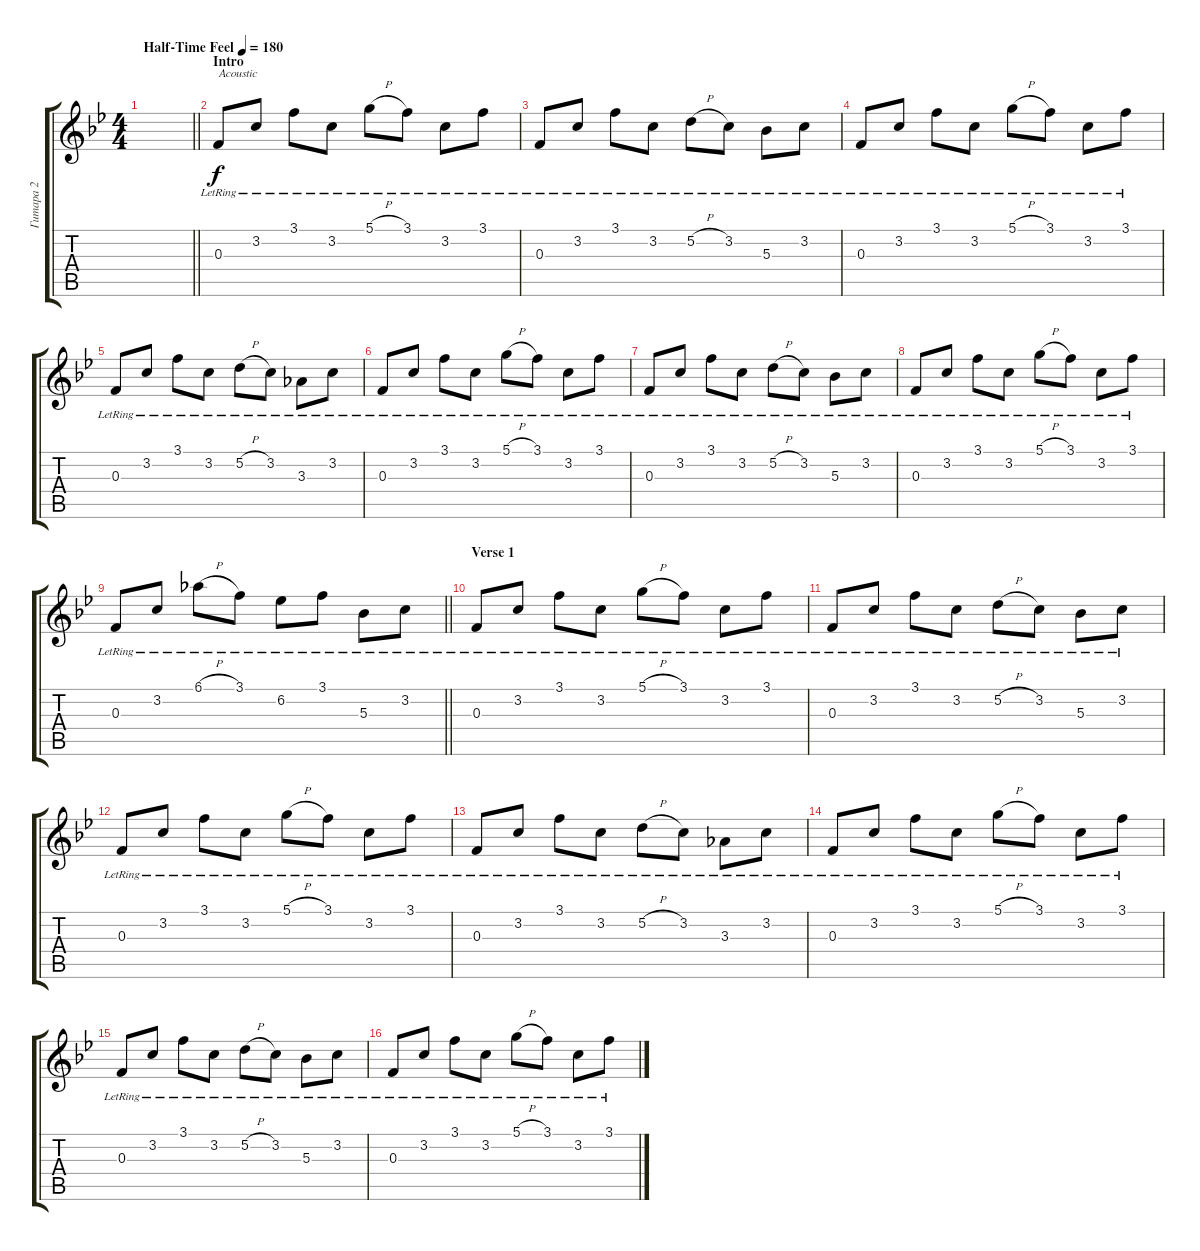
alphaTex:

\track ("Гитара 2" "Гитара 2") {instrument distortionguitar}
\staff {score tabs}
\tuning (D4 A3 F3 C3 G2 D2) {hide}
\ts (4 4)
\tempo (180 "Half-Time Feel")
\clef g2
\barLineRight lightlight
\ks gminor
|
\section ("" "Intro")
0.3{lr}.8{txt "Acoustic" volume 12 instrument acousticguitarsteel} 3.2{lr}.8 3.1{lr}.8 3.2{lr}.8 5.1{h lr}.8 3.1{lr}.8 3.2{lr}.8 3.1{lr}.8 |
0.3{lr}.8 3.2{lr}.8 3.1{lr}.8 3.2{lr}.8 5.2{h lr}.8 3.2{lr}.8 5.3{lr}.8 3.2{lr}.8 |
0.3{lr}.8 3.2{lr}.8 3.1{lr}.8 3.2{lr}.8 5.1{h lr}.8 3.1{lr}.8 3.2{lr}.8 3.1{lr}.8 |
0.3{lr}.8 3.2{lr}.8 3.1{lr}.8 3.2{lr}.8 5.2{h lr}.8 3.2{lr}.8 3.3{lr}.8 3.2{lr}.8 |
0.3{lr}.8 3.2{lr}.8 3.1{lr}.8 3.2{lr}.8 5.1{h lr}.8 3.1{lr}.8 3.2{lr}.8 3.1{lr}.8 |
0.3{lr}.8 3.2{lr}.8 3.1{lr}.8 3.2{lr}.8 5.2{h lr}.8 3.2{lr}.8 5.3{lr}.8 3.2{lr}.8 |
0.3{lr}.8 3.2{lr}.8 3.1{lr}.8 3.2{lr}.8 5.1{h lr}.8 3.1{lr}.8 3.2{lr}.8 3.1{lr}.8 |
\barLineRight lightlight
0.3{lr}.8 3.2{lr}.8 6.1{h lr}.8 3.1{lr}.8 6.2{lr}.8 3.1{lr}.8 5.3{lr}.8 3.2{lr}.8 |
\section ("" "Verse 1")
0.3{lr}.8 3.2{lr}.8 3.1{lr}.8 3.2{lr}.8 5.1{h lr}.8 3.1{lr}.8 3.2{lr}.8 3.1{lr}.8 |
0.3{lr}.8 3.2{lr}.8 3.1{lr}.8 3.2{lr}.8 5.2{h lr}.8 3.2{lr}.8 5.3{lr}.8 3.2{lr}.8 |
0.3{lr}.8 3.2{lr}.8 3.1{lr}.8 3.2{lr}.8 5.1{h lr}.8 3.1{lr}.8 3.2{lr}.8 3.1{lr}.8 |
0.3{lr}.8 3.2{lr}.8 3.1{lr}.8 3.2{lr}.8 5.2{h lr}.8 3.2{lr}.8 3.3{lr}.8 3.2{lr}.8 |
0.3{lr}.8 3.2{lr}.8 3.1{lr}.8 3.2{lr}.8 5.1{h lr}.8 3.1{lr}.8 3.2{lr}.8 3.1{lr}.8 |
0.3{lr}.8 3.2{lr}.8 3.1{lr}.8 3.2{lr}.8 5.2{h lr}.8 3.2{lr}.8 5.3{lr}.8 3.2{lr}.8 |
0.3{lr}.8 3.2{lr}.8 3.1{lr}.8 3.2{lr}.8 5.1{h lr}.8 3.1{lr}.8 3.2{lr}.8 3.1{lr}.8
